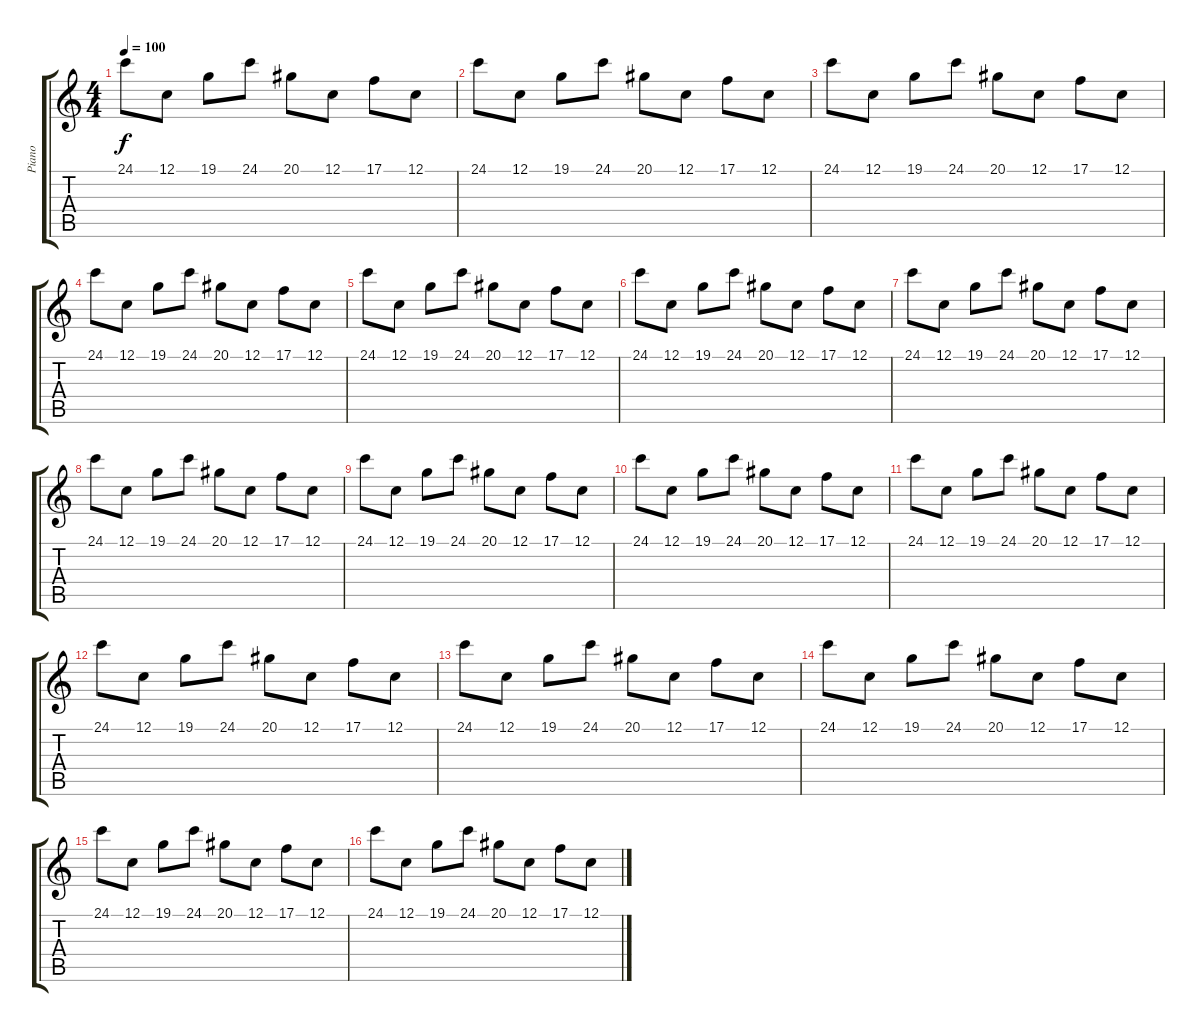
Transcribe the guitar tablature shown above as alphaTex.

\track ("Piano" "Piano") {instrument brightacousticpiano}
\staff {score tabs}
\tuning (C4 G3 Eb3 Bb2 F2 C2) {hide}
\ts (4 4)
\tempo 100
\clef g2
\ks c
24.1.8{dy f instrument brightacousticpiano} 12.1.8 19.1.8 24.1.8 20.1.8 12.1.8 17.1.8 12.1.8 |
24.1.8 12.1.8 19.1.8 24.1.8 20.1.8 12.1.8 17.1.8 12.1.8 |
24.1.8 12.1.8 19.1.8 24.1.8 20.1.8 12.1.8 17.1.8 12.1.8 |
24.1.8 12.1.8 19.1.8 24.1.8 20.1.8 12.1.8 17.1.8 12.1.8 |
24.1.8 12.1.8 19.1.8 24.1.8 20.1.8 12.1.8 17.1.8 12.1.8 |
24.1.8 12.1.8 19.1.8 24.1.8 20.1.8 12.1.8 17.1.8 12.1.8 |
24.1.8 12.1.8 19.1.8 24.1.8 20.1.8 12.1.8 17.1.8 12.1.8 |
24.1.8 12.1.8 19.1.8 24.1.8 20.1.8 12.1.8 17.1.8 12.1.8 |
24.1.8 12.1.8 19.1.8 24.1.8 20.1.8 12.1.8 17.1.8 12.1.8 |
24.1.8 12.1.8 19.1.8 24.1.8 20.1.8 12.1.8 17.1.8 12.1.8 |
24.1.8 12.1.8 19.1.8 24.1.8 20.1.8 12.1.8 17.1.8 12.1.8 |
24.1.8 12.1.8 19.1.8 24.1.8 20.1.8 12.1.8 17.1.8 12.1.8 |
24.1.8 12.1.8 19.1.8 24.1.8 20.1.8 12.1.8 17.1.8 12.1.8 |
24.1.8 12.1.8 19.1.8 24.1.8 20.1.8 12.1.8 17.1.8 12.1.8 |
24.1.8 12.1.8 19.1.8 24.1.8 20.1.8 12.1.8 17.1.8 12.1.8 |
24.1.8 12.1.8 19.1.8 24.1.8 20.1.8 12.1.8 17.1.8 12.1.8
